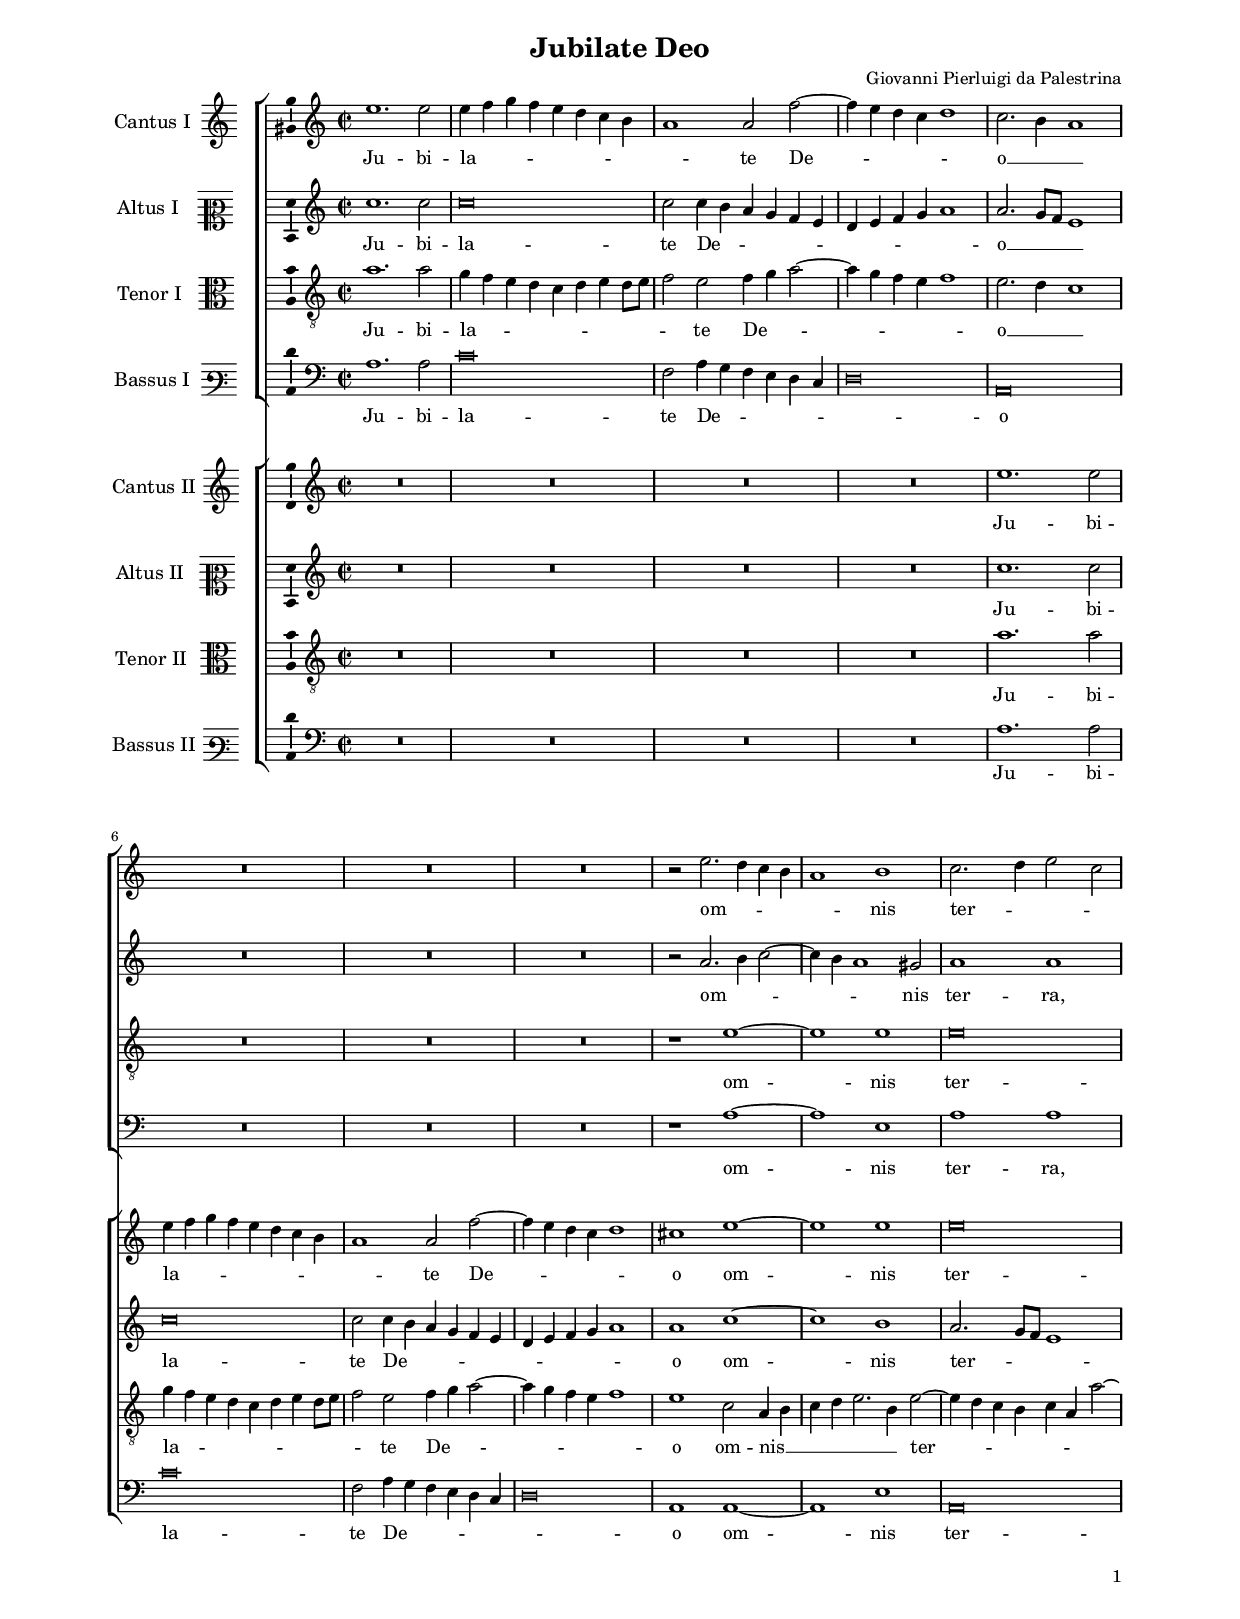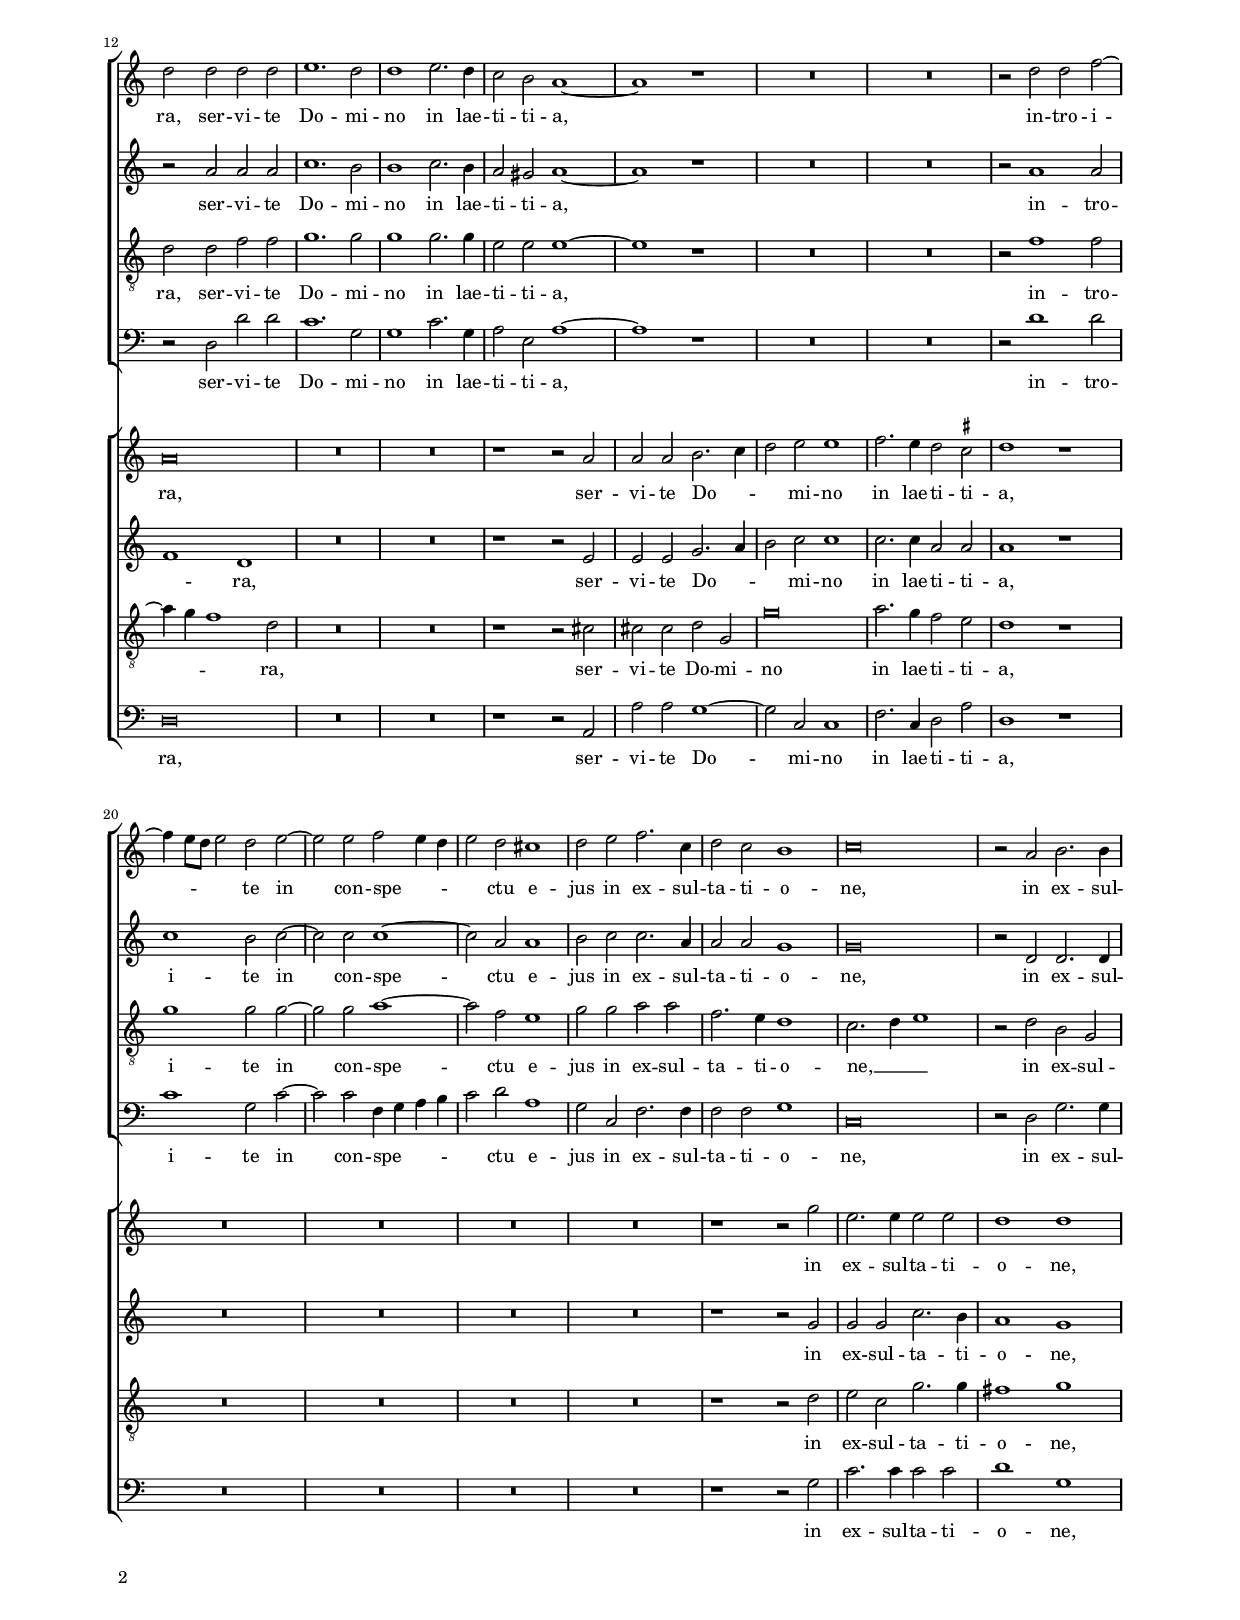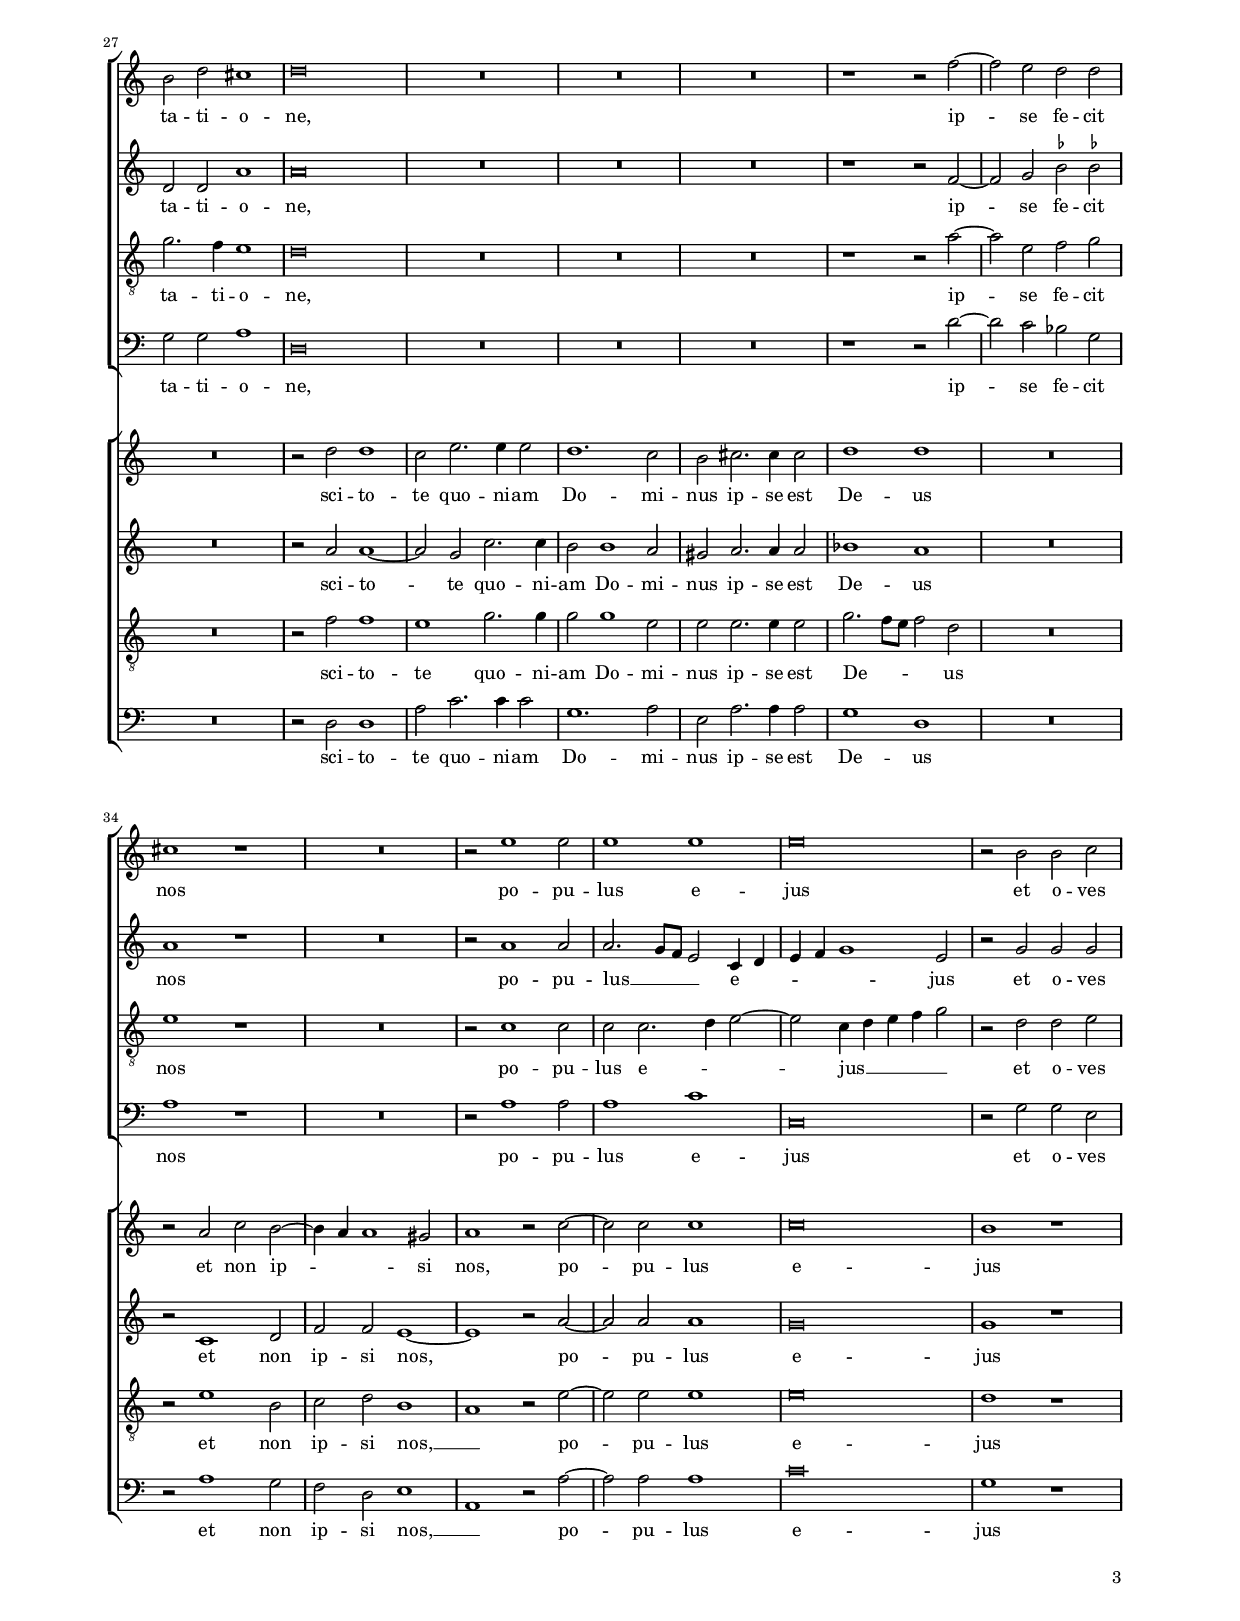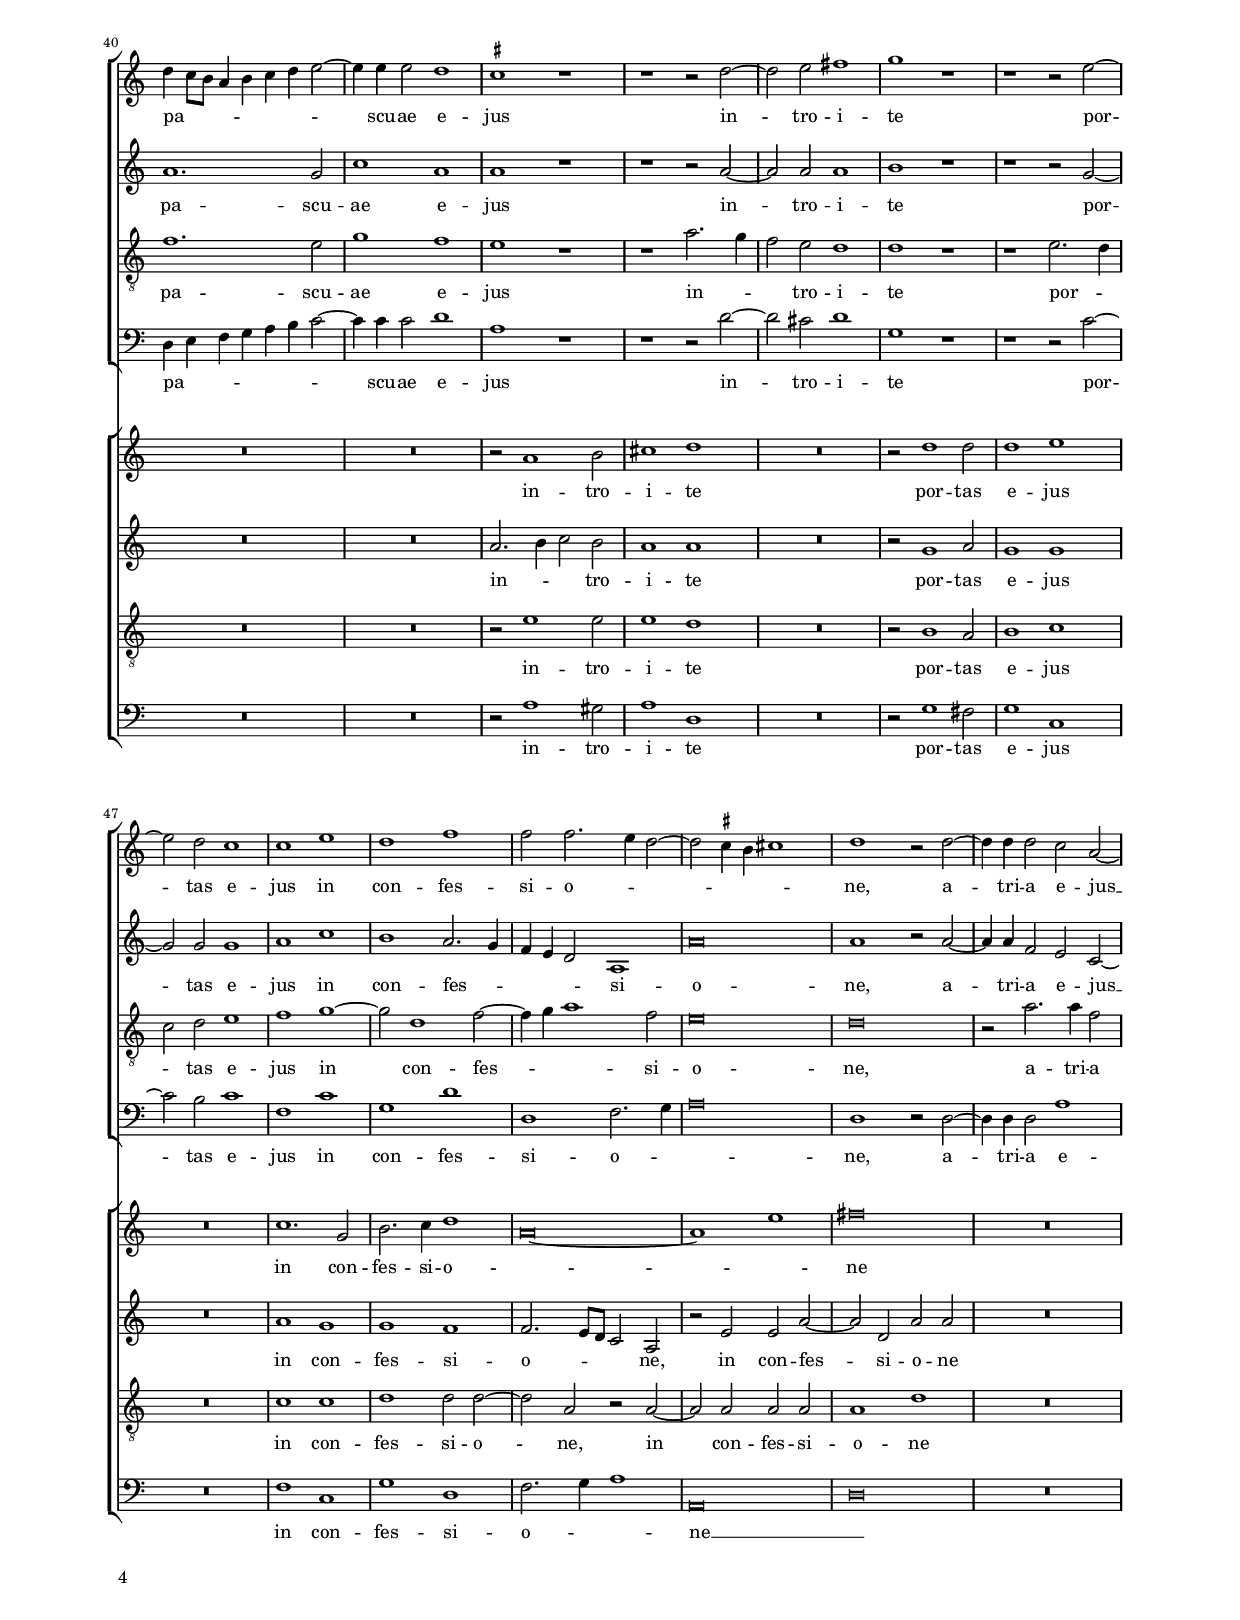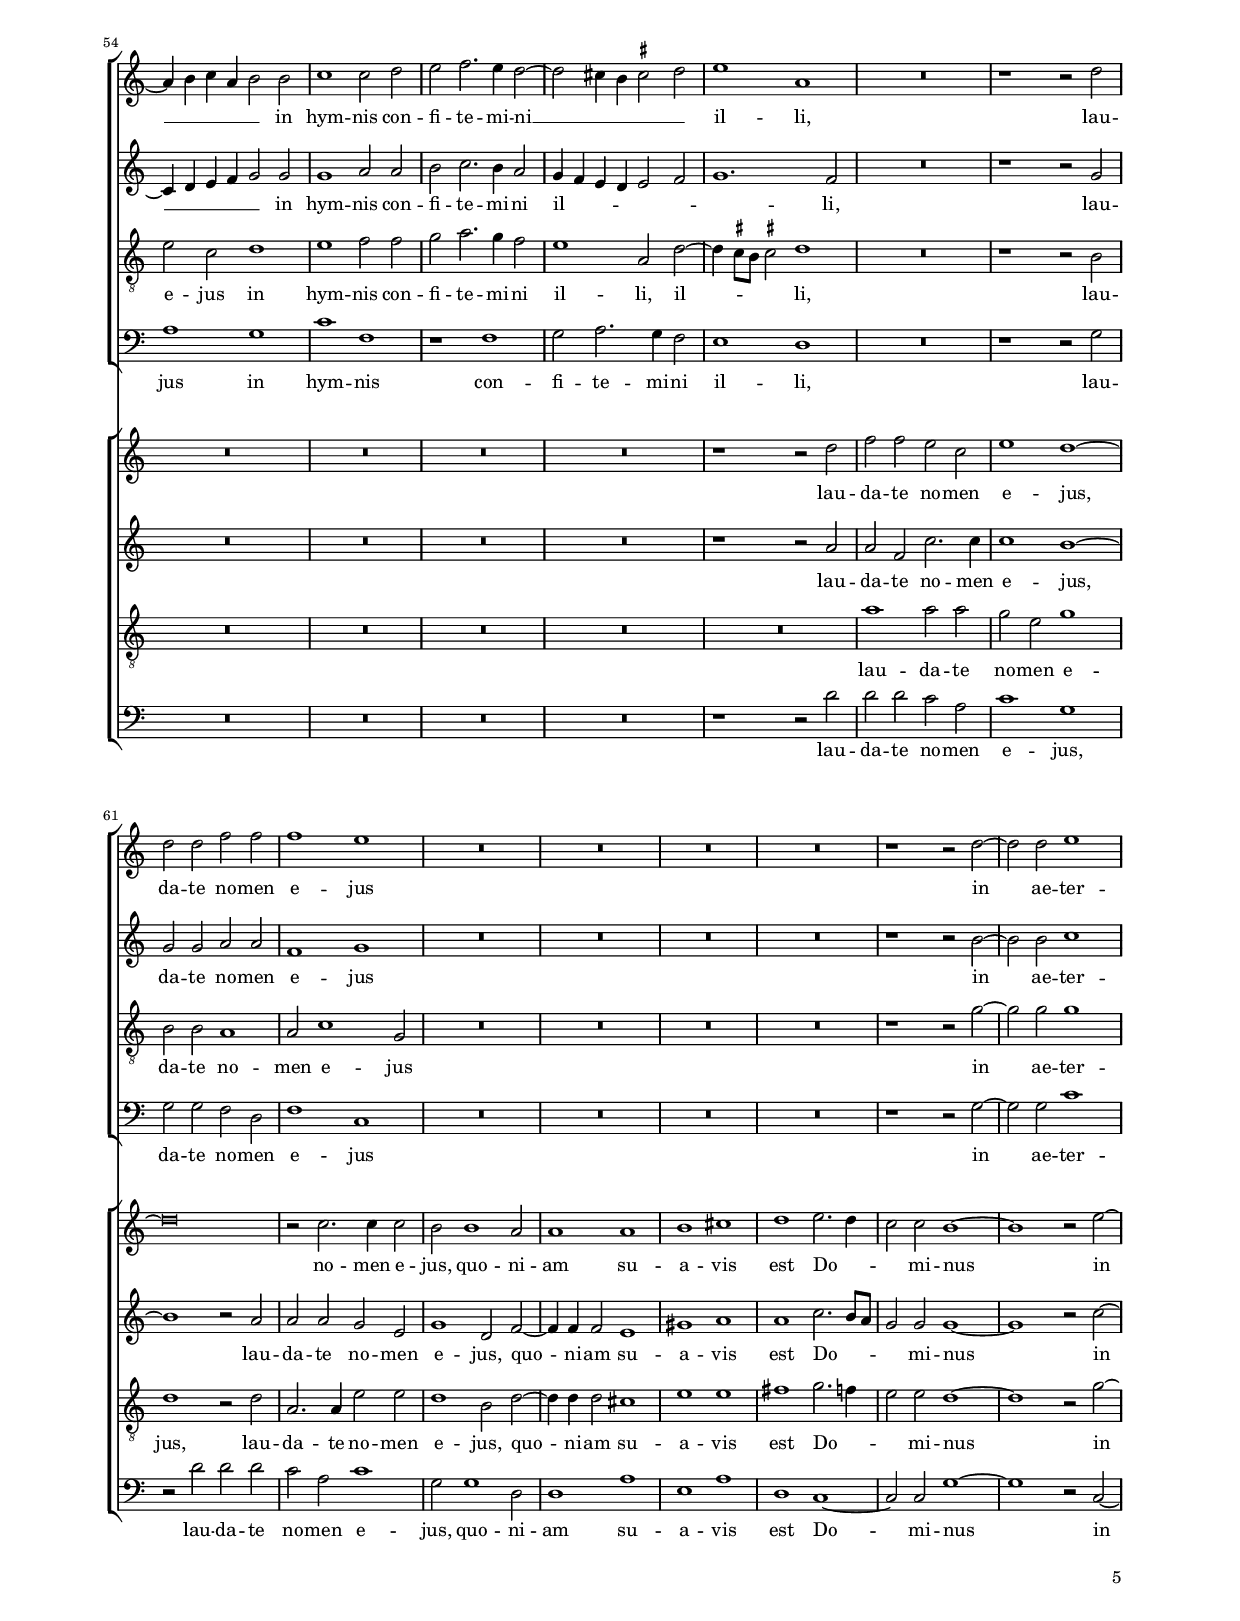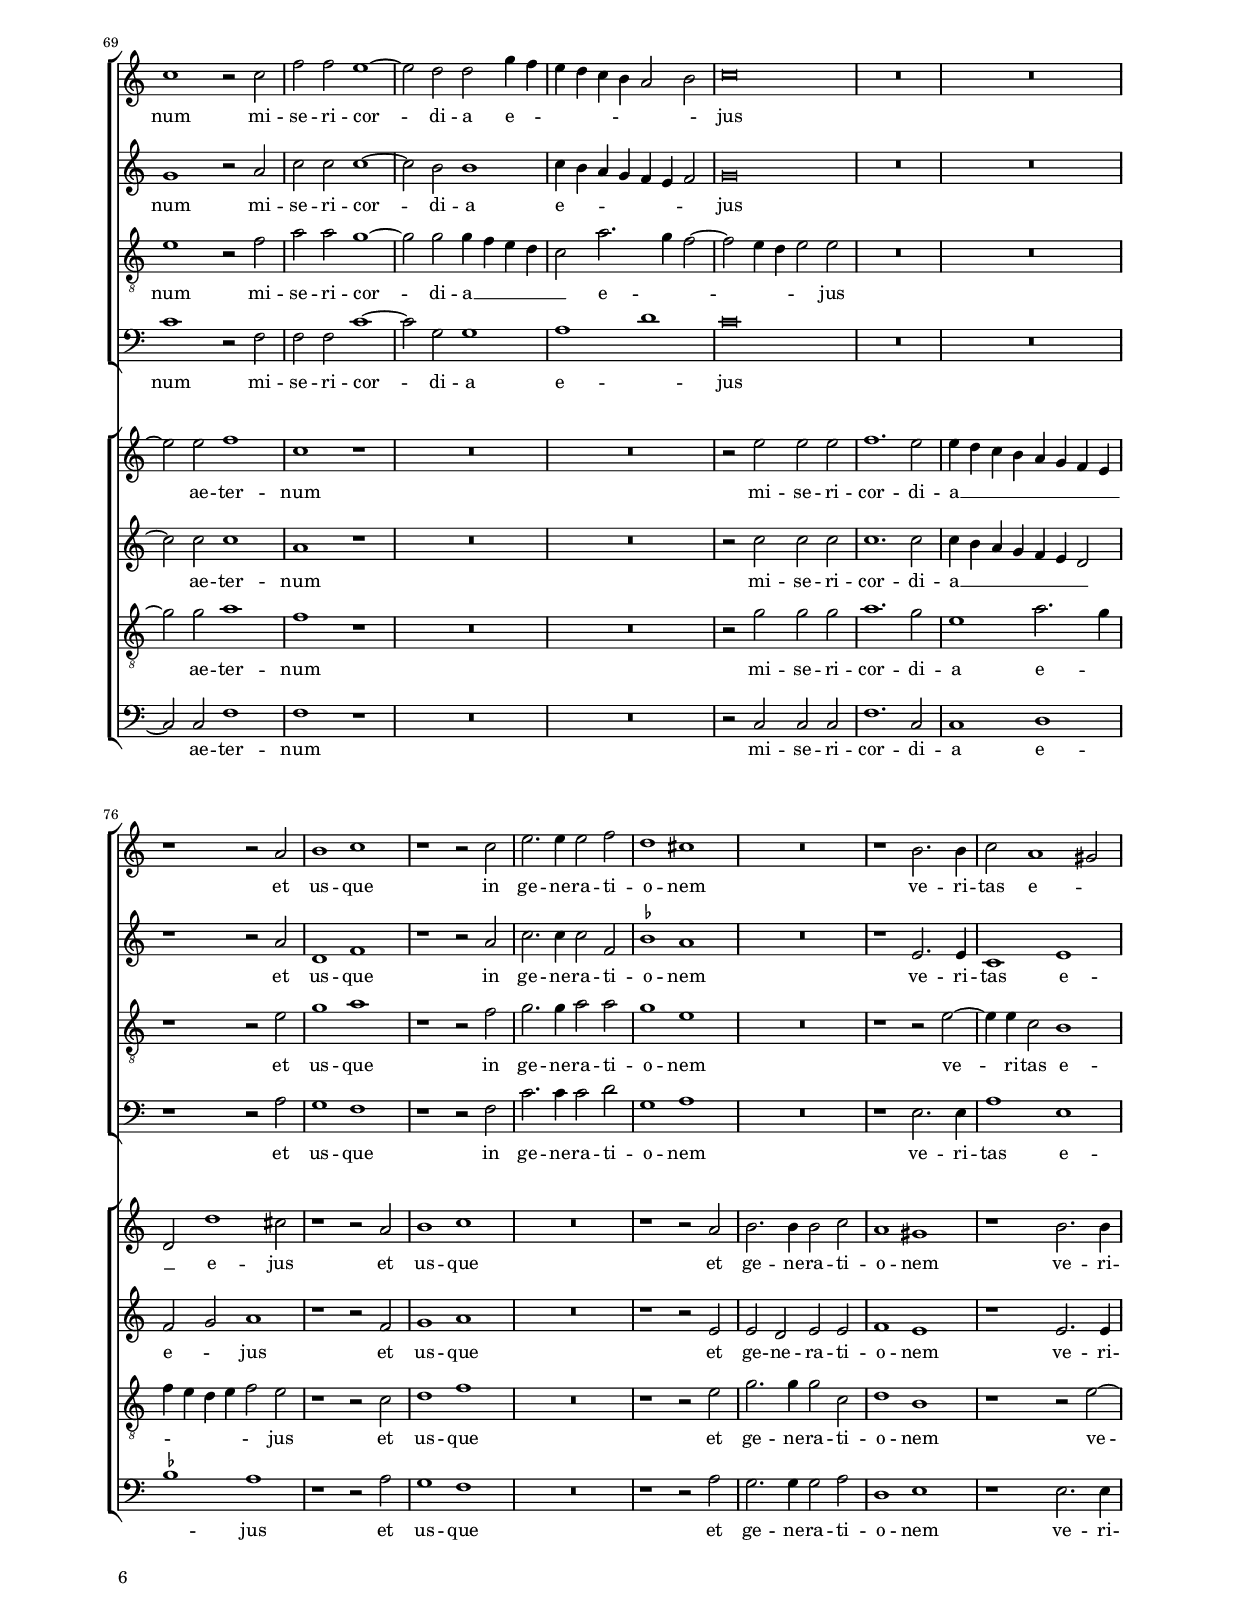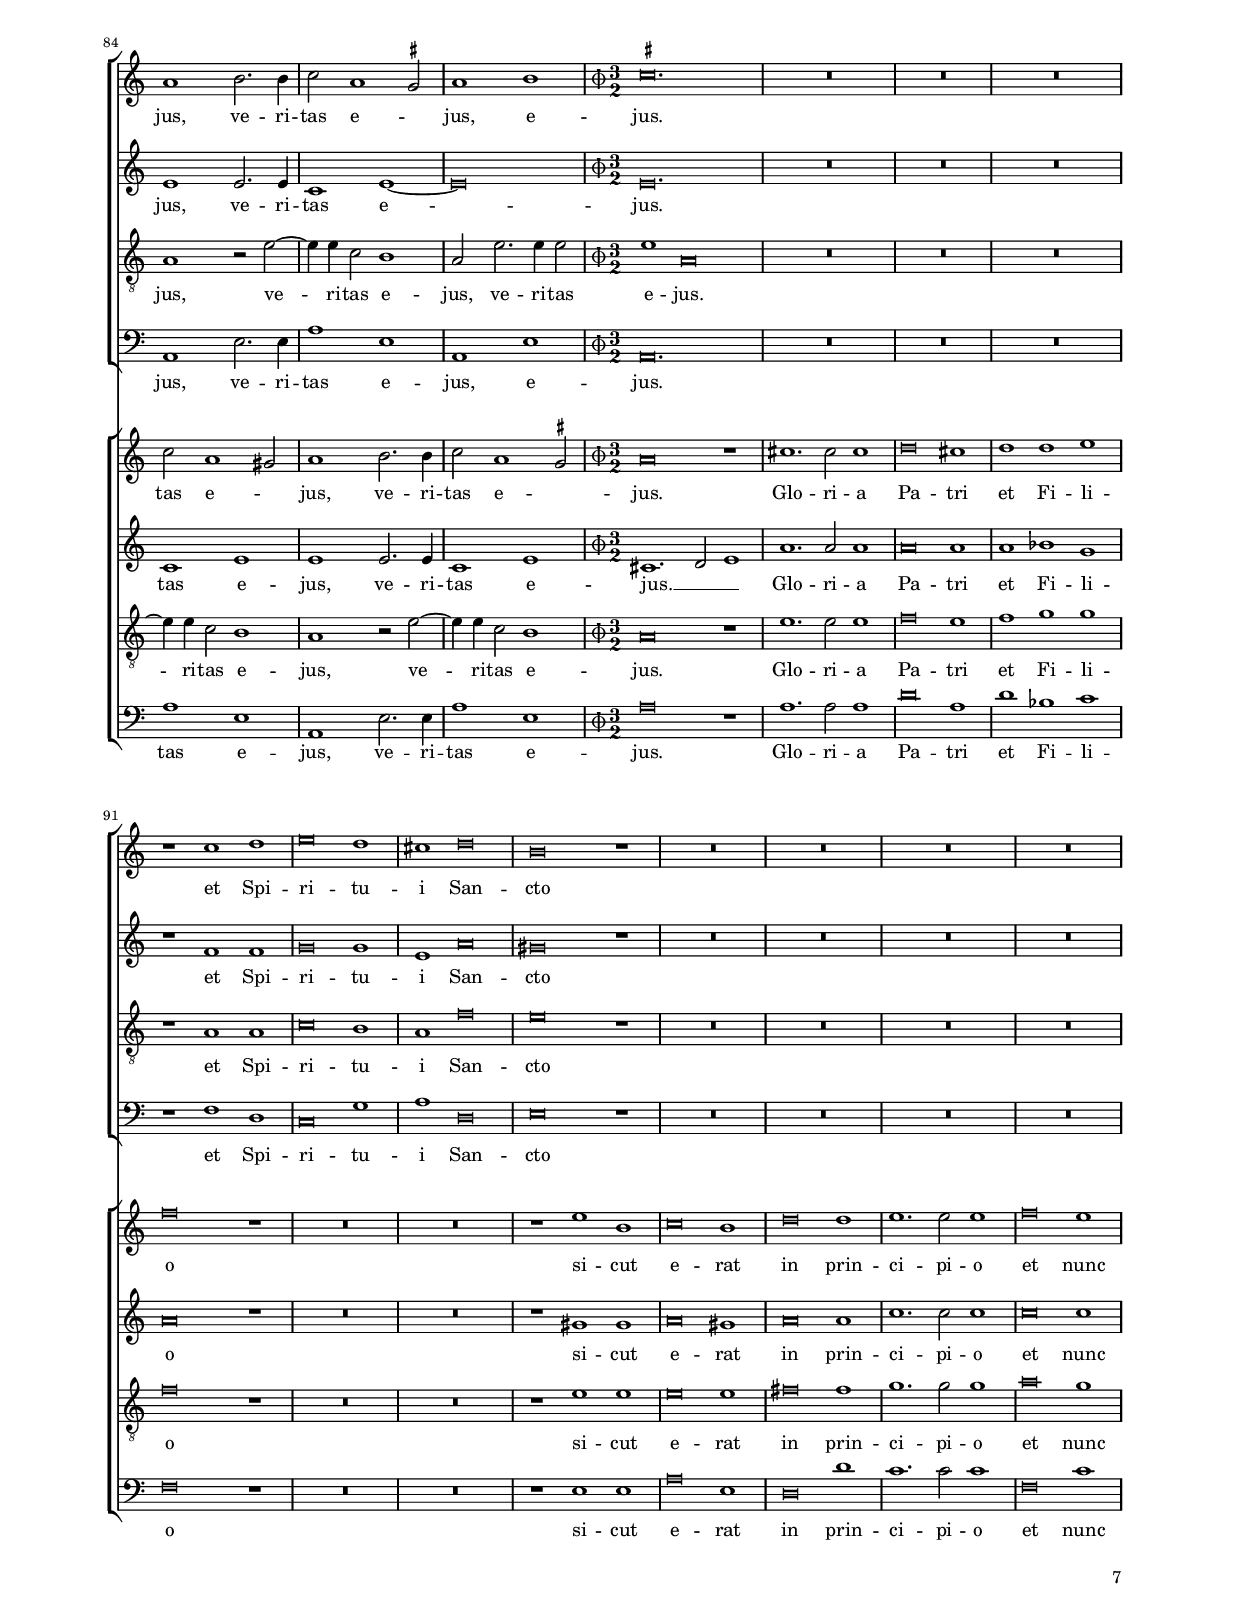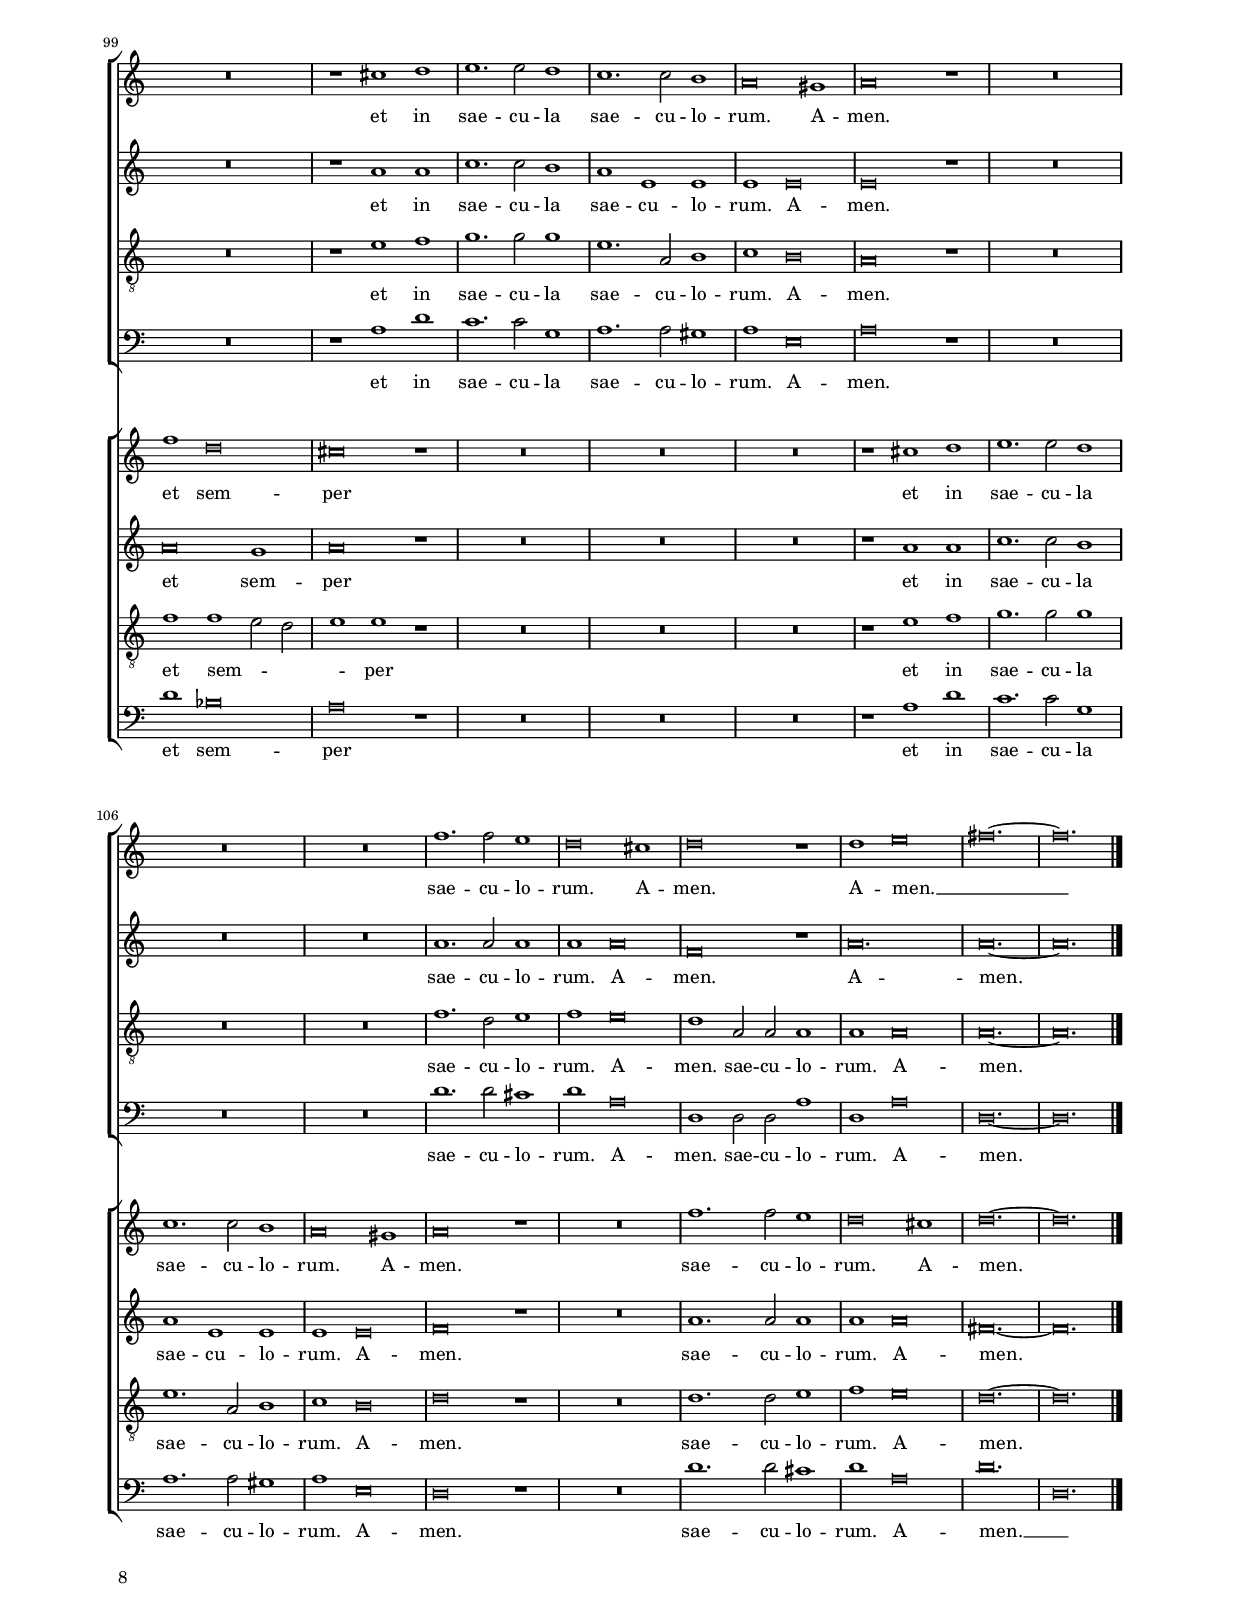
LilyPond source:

\header 
{
	title="Jubilate Deo"
	composer="Giovanni Pierluigi da Palestrina"
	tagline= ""
}

\version "2.22.0"
\include "deutsch.ly"
#(set-global-staff-size 15)
% #(set-default-paper-size "letter")
#(ly:set-option 'point-and-click #f)


    #(define ((double-time-signature glyph a b) grob)
   (grob-interpret-markup grob
          (markup #:override '(baseline-skip . 2.5) #:number
                  (#:line ((markup (#:musicglyph glyph))
                           (#:fontsize -1 #:column (a b)))))))


\paper
	{
	top-margin = 2 \cm
	bottom-margin = 1.4 \cm
	left-margin = 2 \cm
	right-margin = 2 \cm
	print-page-number = ##f
	ragged-bottom = ##f
	ragged-last-bottom = ##t
%       systems-per-page = 2
%       page-count = 6
	system-system-spacing = #'((basic-distance . 17) (minimum-distance . 14) (padding . 7) (strechability . 250))
    oddFooterMarkup=\markup   \fill-line { "" \fromproperty #'page:page-number-string }
    evenFooterMarkup=\markup  \fill-line { \fromproperty #'page:page-number-string "" }
    last-bottom-spacing = #'((basic-distance . 12) (minimum-distance . 7) (padding . 4))
	}


global =  
	{
	\key c \major
    \time 2/2 \set Score.measureLength = #(ly:make-moment 2/1)
	\set Score.tempoHideNote = ##t
    \tempo 2 = 90
    \skip 1*2*86
    \once \override Score.TimeSignature.stencil = #(double-time-signature "timesig.mensural34" "3" "2") \time 3/1
    \tempo 1 = 135
    \skip 1*3*27 \bar "|."
	}

	ficta = { \once \set suggestAccidentals = ##t }
	
	forget = #(define-music-function (music) (ly:music?) #{
	\accidentalStyle forget
	$music
	\accidentalStyle default
	#})

	
incipitcantusprimus = \markup { \score {
	{
	\set Staff.instrumentName = \markup { \fontsize #1 "Cantus I" }
	\key c \major
	\clef violin
	s4 \bar ""
	}
	\layout  {
	raggedright = ##t
	indent = 1.6 \cm
	line-width = 2.2\cm
	\context { \Staff \remove Time_signature_engraver }
	\override Staff.Clef.Y-extent = #'(0 . 0)
	}} \hspace #1 }
      
incipitaltusprimus = \markup { \score {
	{
	\set Staff.instrumentName = \markup { \fontsize #1 "Altus I" }
	\key c \major
	\clef mezzosoprano
	s4 \bar ""
	}
	\layout  {
	raggedright = ##t
	indent = 1.6 \cm
	line-width = 2.2\cm
	\context { \Staff \remove Time_signature_engraver }
	\override Staff.Clef.Y-extent = #'(0 . 0)
	}} \hspace #1 }
      
incipittenorprimus = \markup { \score {
	{
	\set Staff.instrumentName = \markup { \fontsize #1 "Tenor I" }
	\key c \major
	\clef alto
	s4 \bar ""
	}
	\layout  {
	raggedright = ##t
	indent = 1.6 \cm
	line-width = 2.2\cm
	\context { \Staff \remove Time_signature_engraver }
	\override Staff.Clef.Y-extent = #'(0 . 0)
	}} \hspace #1 }


incipitbassusprimus = \markup { \score {
	{
	\set Staff.instrumentName = \markup { \fontsize #1 "Bassus I" }
	\key c \major
	\clef varbaritone
	s4 \bar ""
	}
	\layout  {
	raggedright = ##t
	indent = 1.6 \cm
	line-width = 2.2\cm
	\context { \Staff \remove Time_signature_engraver }
	\override Staff.Clef.Y-extent = #'(0 . 0)
	}} \hspace #1 }

incipitcantussecundus = \markup { \score {
	{
	\set Staff.instrumentName = \markup { \fontsize #1 "Cantus II" }
	\key c \major
	\clef violin
	s4 \bar ""
	}
	\layout  {
	raggedright = ##t
	indent = 1.6 \cm
	line-width = 2.2\cm
	\context { \Staff \remove Time_signature_engraver }
	\override Staff.Clef.Y-extent = #'(0 . 0)
	}} \hspace #1 }


incipitaltussecundus = \markup { \score {
	{
	\set Staff.instrumentName = \markup { \fontsize #1 "Altus II" }
	\key c \major
	\clef mezzosoprano
	s4 \bar ""
	}
	\layout  {
	raggedright = ##t
	indent = 1.6 \cm
	line-width = 2.2\cm
	\context { \Staff \remove Time_signature_engraver }
	\override Staff.Clef.Y-extent = #'(0 . 0)
	}} \hspace #1 }


incipittenorsecundus = \markup { \score {
	{
	\set Staff.instrumentName = \markup { \fontsize #1 "Tenor II" }
	\key c \major
	\clef alto
	s4 \bar ""
	}
	\layout  {
	raggedright = ##t
	indent = 1.6 \cm
	line-width = 2.2\cm
	\context { \Staff \remove Time_signature_engraver }
	\override Staff.Clef.Y-extent = #'(0 . 0)
	}} \hspace #1 }	


incipitbassussecundus = \markup { \score {
	{
	\set Staff.instrumentName = \markup { \fontsize #1 "Bassus II" }
	\key c \major
	\clef varbaritone
	s4 \bar ""
	}
	\layout  {
	raggedright = ##t
	indent = 1.6 \cm
	line-width = 2.2\cm
	\context { \Staff \remove Time_signature_engraver }
	\override Staff.Clef.Y-extent = #'(0 . 0)
	}} \hspace #1 }

cantusprimus =  \relative c''
	{
	e1. e2
	e4 f g f e d c h
	a1 a2 f'~
	f4 e d c d1
%5
	c2. h4 a1 |
	R\breve
	R\breve
	R\breve
	r2 e'2. d4 c h
%10
	a1 h |
	c2. d4 e2 c
	d2 d d d
	e1. d2
	d1 e2. d4
%15
	c2 h a1~ |
	a1 r
	R\breve
	R\breve
	r2 d d f~
%20
	f4 e8 d e2 d e~ |
	e2 e f e4 d
	e2 d cis1
	d2 e f2. c4
	d2 c h1
%25
	c\breve |
	r2 a h2. h4
	h2 d cis1
	d\breve
	R\breve
%30
	R\breve |
	R\breve
	r1 r2 f~
	f2 e d d
	cis1 r
%35
	R\breve |
	r2 e1 e2
	e1 e
	e\breve
	r2 h h c
%40
	d4 c8 h a4 h c d e2~ |
	e4 e e2 d1
	\ficta cis1 r
	r1 r2 d~
	d2 e fis1
%45
	g1 r |
	r1 r2 e~
	e2 d c1
	c1 e
	d1 f
%50
	f2 f2. e4 d2~ |
	d2 \ficta cis4 h cis!1
	d1 r2 d~
	d4 d d2 c a~
	a4 h c a h2 h
%55
	c1 c2 d |
	e2 f2. e4 d2~
	d2 cis4 h \ficta cis!2 d
	e1 a,
	R\breve
%60
	r1 r2 d |
	d2 d f f
	f1 e
	R\breve
	R\breve
%65
	R\breve |
	R\breve
	r1 r2 d~
	d2 d e1
	c1 r2 c
%70
	f2 f e1~ |
	e2 d d g4 f
	e4 d c h a2 h
	c\breve
	R\breve
%75
	R\breve |
	r1 r2 a
	h1 c
	r1 r2 c
	e2. e4 e2 f
%80
	d1 cis |
	R\breve
	r1 h2. h4
	c2 a1 gis2
	a1 h2. h4
%85
	c2 a1 \ficta gis2
	a1 h
% Triple time
	\ficta cis\breve.
	R\breve.
	R\breve.
%90
	R\breve. |
	r1 c d
	e\breve d1
	cis1 d\breve
	h\breve r1
%95
	R\breve. |
	R\breve.
	R\breve.
	R\breve.
	R\breve.
%100
	r1 cis d |
	e1. e2 d1
	c1. c2 h1
	a\breve gis1
	a\breve r1
%105
	R\breve. |
	R\breve.
	R\breve.
	f'1. f2 e1
	d\breve cis1
%110
	d\breve r1 |
	d1 e\breve
	fis\breve.~
        fis\breve. |
	}

altusprimus =  \relative c' 
        {
	c'1. c2
	c\breve
	c2 c4 h a g f e
	d4 e f g a1
%5
	a2. g8 f e1 |
	R\breve
	R\breve
	R\breve
	r2 a2. h4 c2~
%10
        c4 h a1 gis2 |	
	a1 a
	r2 a a a
	c1. h2
	h1 c2. h4
%15
	a2 gis a1~ |
	a1 r
	R\breve
	R\breve
	r2 a1 a2
%20
	c1 h2 c~ |
	c2 c c1~
	c2 a a1
	h2 c c2. a4
	a2 a g1
%25
	g\breve |
	r2 d d2. d4
	d2 d a'1
	a\breve
	R\breve
%30
	R\breve |
	R\breve
	r1 r2 f~
	f2 g \ficta b \ficta b!
	a1 r
%35
	R\breve |
	r2 a1 a2
	a2. g8 f e2 c4 d
	e4 f g1 e2
	r2 g g g
%40
	a1. g2 |
	c1 a
	a1 r
	r1 r2 a~
	a2 a a1
%45
	h1 r |
	r1 r2 g~
	g2 g g1
	a1 c
	h1 a2. g4
%50
	f4 e d2 a1 |
	a'\breve
	a1 r2 a~
	a4 a f2 e c~
	c4 d e f g2 g
%55
	g1 a2 a |
	h2 c2. h4 a2
	g4 f e d e2 f
	g1. f2
	R\breve
%60
	r1 r2 g |
	g2 g a a
	f1 g
	R\breve
	R\breve
%65
	R\breve |
	R\breve
	r1 r2 h~
	h2 h c1
	g1 r2 a
%70
	c2 c c1~ |
	c2 h h1
	c4 h a g f e f2
	g\breve
	R\breve
%75
	R\breve |
	r1 r2 a
	d,1 f
	r1 r2 a
	c2. c4 c2 f,
%80
	\ficta b1 a |
	R\breve
	r1 e2. e4
	c1 e
	e1 e2. e4
%85
	c1 e~ |
	e\breve
% Triple time
	e\breve.
	R\breve.
	R\breve.
%90
	R\breve. |
	r1 f f
	g\breve g1
	e1 a\breve
	gis\breve r1
%95
	R\breve. |
	R\breve.
	R\breve.
	R\breve.
	R\breve.
%100
	r1 a a |
	c1. c2 h1
	a1 e e
	e1 e\breve
	e\breve r1
%105
	R\breve. |
	R\breve.
	R\breve.
	a1. a2 a1
	a1 a\breve
%110
	f\breve r1 |
	a\breve.
	a\breve.~
        a\breve. |
	}

tenorprimus =  \relative c' 
	{
	a'1. a2
	g4 f e d c d e d8 e
	f2 e f4 g a2~
	a4 g f e f1
%5
	e2. d4 c1 |
	R\breve
	R\breve
	R\breve
	r1 e~
%10
	e1 e |
	e\breve
	d2 d f f
	g1. g2
	g1 g2. g4
%15
	e2 e e1~ |
	e1 r
	R\breve
	R\breve
	r2 f1 f2
%20
	g1 g2 g~ |
	g2 g a1~
	a2 f e1
	g2 g a a
	f2. e4 d1
%25
	c2. d4 e1 |
	r2 d h g
	g'2. f4 e1
	d\breve
	R\breve
%30
	R\breve |
	R\breve
	r1 r2 a'~
	a2 e f g
	e1 r
%35
	R\breve |
	r2 c1 c2
        c2 c2. d4 e2~	
	e2 c4 d e f g2
	r2 d d e
%40
	f1. e2 |
	g1 f
	e1 r
	r1 a2. g4
	f2 e d1
%45
	d1 r |
	r1 e2. d4
	c2 d e1
	f1 g~
	g2 d1 f2~
%50
	f4 g a1 f2 |
	e\breve
	d\breve
	r2 a'2. a4 f2
	e2 c d1
%55
	e1 f2 f |
	g2 a2. g4 f2
	e1 a,2 d~
	d4 \ficta cis8 h \ficta cis!2 d1
	R\breve
%60
	r1 r2 h |
	h2 h a1
	a2 c1 g2
	R\breve
	R\breve
%65
	R\breve |
	R\breve
	r1 r2 g'~
	g2 g g1
	e1 r2 f
%70
	a2 a g1~ |
	g2 g g4 f e d
	c2 a'2. g4 f2~
	f2 e4 d e2 e
	R\breve
%75
	R\breve |
	r1 r2 e
	g1 a
	r1 r2 f
	g2. g4 a2 a
%80
	g1 e |
	R\breve
	r1 r2 e~
	e4 e c2 h1
	a1 r2 e'~
%85
	e4 e c2 h1 |
	a2 e'2. e4 e2
% Triple time
	e1 a,\breve
	R\breve.
	R\breve.
%90
	R\breve. |
	r1 a a
	c\breve h1
	a1 f'\breve
	e\breve r1
%95
	R\breve. |
	R\breve.
	R\breve.
	R\breve.
	R\breve.
%100
	r1 e f |
	g1. g2 g1
	e1. a,2 h1
	c1 h\breve
	a\breve r1
%105
	R\breve. |
	R\breve.
	R\breve.
	f'1. d2 e1
	f1 e\breve
%110
        d1 a2 a a1 |
	a1 a\breve
	a\breve.~
        a\breve. |
	}

bassusprimus  =  \relative c 
	{
	a'1. a2
	c\breve
	f,2 a4 g f e d c
	d\breve
%5
	a\breve |
	R\breve
	R\breve
	R\breve
	r1 a'~
%10
	a1 e |
	a1 a
	r2 d, d' d
	c1. g2
	g1 c2. g4
%15
	a2 e a1~ |
	a1 r
	R\breve
	R\breve
	r2 d1 d2
%20
	c1 g2 c~ |
	c2 c f,4 g a h
	c2 d a1
	g2 c, f2. f4
	f2 f g1
%25
	c,\breve |
	r2 d g2. g4
	g2 g a1
	d,\breve
	R\breve
%30
	R\breve |
	R\breve
	r1 r2 d'~
	d2 c b g
	a1 r
%35
	R\breve |
	r2 a1 a2
	a1 c
	c,\breve
	r2 g' g e
%40
	d4 e f g a h c2~ |
	c4 c c2 d1
	a1 r
	r1 r2 d~
	d2 cis d1
%45
	g,1 r |
	r1 r2 c~
	c2 h c1
	f,1 c'
	g1 d'
%50
	d,1 f2. g4 |
	a\breve
	d,1 r2 d~
	d4 d d2 a'1
	a1 g
%55
        c1 f, |	
	r1 f
	g2 a2. g4 f2
	e1 d
	R\breve
%60
	r1 r2 g |
	g2 g f d
	f1 c
	R\breve
	R\breve
%65
	R\breve |
	R\breve
	r1 r2 g'~
	g2 g c1
	c1 r2 f,
%70
	f2 f c'1~
	c2 g g1
	a1 d
	c\breve
	R\breve
%75
	R\breve |
	r1 r2 a
	g1 f
	r1 r2 f
	c'2. c4 c2 d
%80
	g,1 a |
	R\breve
	r1 e2. e4
	a1 e
	a,1 e'2. e4
%85
	a1 e |
	a,1 e'
% Triple time
	a,\breve.
	R\breve.
	R\breve.
%90
	R\breve. |
	r1 f' d
	c\breve g'1
	a1 d,\breve
	e\breve r1
%95
	R\breve. |
	R\breve.
	R\breve.
	R\breve.
	R\breve.
%100
	r1 a d |
	c1. c2 g1
	a1. a2 gis1
	a1 e\breve
	a\breve r1
%105
	R\breve. |
	R\breve.
	R\breve.
	d1. d2 cis1
	d1 a\breve
%110
	d,1 d2 d a'1 |
	d,1 a'\breve
	d,\breve.~
        d\breve. |
	}

cantussecundus =  \relative c''
	{
	R\breve
	R\breve
	R\breve
	R\breve
%5
	e1. e2 |
	e4 f g f e d c h
	a1 a2 f'~
	f4 e d c d1
	cis1 e~
%10
	e1 e |
	e\breve
	a,\breve
	R\breve
	R\breve
%15
	r1 r2 a |
	a2 a h2. c4
	d2 e e1
	f2. e4 d2 \ficta cis
	d1 r
%20
	R\breve |
	R\breve
	R\breve
	R\breve
	r1 r2 g
%25
	e2. e4 e2 e |
	d1 d
	R\breve
	r2 d d1
	c2 e2. e4 e2
%30
	d1. c2 |
	h2 cis2. cis4 cis2
	d1 d
	R\breve
	r2 a c h~
%35
	h4 a a1 gis2 |
	a1 r2 c~
	c2 c c1
	c\breve
	h1 r
%40
	R\breve |
	R\breve
	r2 a1 h2
	cis1 d
	R\breve
%45
	r2 d1 d2 |
	d1 e
	R\breve
	c1. g2
	h2. c4 d1
%50
	a\breve~ |
	a1 e'
	fis\breve
	R\breve
	R\breve
%55
	R\breve |
	R\breve
	R\breve
	r1 r2 d
	f2 f e c
%60
	e1 d~ |
	d\breve
	r2 c2. c4 c2
	h2 h1 a2
	a1 a
%65
	h1 cis |
	d1 e2. d4
	c2 c h1~
	h1 r2 e~
	e2 e f1
%70
	c1 r |
	R\breve
	R\breve
	r2 e e e
	f1. e2
%75
	e4 d c h a g f e |
	d2 d'1 cis2
	r1 r2 a
	h1 c
	R\breve
%80
	r1 r2 a |
	h2. h4 h2 c
	a1 gis
	r1 h2. h4
	c2 a1 gis2
%85
	a1 h2. h4 |
	c2 a1 \ficta gis2
% Triple time
	a\breve r1
	cis1. cis2 cis1
	d\breve cis1
%90
	d1 d e |
	f\breve r1
	R\breve.
	R\breve.
	r1 e h
%95
	c\breve h1 |
	d\breve d1
	e1. e2 e1
	f\breve e1
	f1 d\breve
%100
	cis\breve r1 |
	R\breve.
	R\breve.
	R\breve.
	r1 cis d
%105
	e1. e2 d1 |
	c1. c2 h1
	a\breve gis1
	a\breve r1
	R\breve.
%110
	f'1. f2 e1 |
	d\breve cis1
	d\breve.~
	d\breve. |
	}

altussecundus =  \relative c'
	{
	R\breve
	R\breve
	R\breve
	R\breve
%5
	c'1. c2 |
	c\breve
	c2 c4 h a g f e
	d4 e f g a1
	a1 c~
%10
	c1 h |
	a2. g8 f e1
	f1 d
	R\breve
	R\breve
%15
	r1 r2 e |
	e2 e g2. a4
	h2 c c1
	c2. c4 a2 a
	a1 r
%20
	R\breve |
	R\breve
	R\breve
	R\breve
	r1 r2 g
%25
	g2 g c2. h4 |
	a1 g
	R\breve
	r2 a a1~
	a2 g c2. c4
%30
	h2 h1 a2 |
	gis2 a2. a4 a2
	b1 a
	R\breve
	r2 c,1 d2
%35
	f2 f e1~ |
	e1 r2 a~
	a2 a a1
	g\breve
	g1 r
%40
	R\breve |
	R\breve
	a2. h4 c2 h
	a1 a
	R\breve
%45
	r2 g1 a2 |
	g1 g
	R\breve
	a1 g
	g1 f
%50
	f2. e8 d c2 a |
	r2 e' e a~
	a2 d, a' a
	R\breve
	R\breve
%55
	R\breve |
	R\breve
	R\breve
	r1 r2 a
	a2 f c'2. c4
%60
	c1 h~ |
	h1 r2 a
	a2 a g e
	g1 d2 f~
	f4 f f2 e1
%65
	gis1 a |
	a1 c2. h8 a
	g2 g g1~
	g1 r2 c~
	c2 c c1
%70
	a1 r |
	R\breve
	R\breve
	r2 c c c
	c1. c2
%75
	c4 h a g f e d2 |
	f2 g a1
	r1 r2 f
	g1 a
	R\breve
%80
	r1 r2 e |
	e2 d e e
	f1 e
	r1 e2. e4
	c1 e
%85
	e1 e2. e4 |
	c1 e
% Triple time
	cis1. d2 e1
	a1. a2 a1
	a\breve a1
%90
	a1 b g |
	a\breve r1
	R\breve.
	R\breve.
	r1 gis gis
%95
	a\breve gis1 |
	a\breve a1
	c1. c2 c1
	c\breve c1
	a\breve g1
%100
	a\breve r1 |
	R\breve.
	R\breve.
	R\breve.
	r1 a a
%105
	c1. c2 h1 |
	a1 e e
	e1 e\breve
	f\breve r1
	R\breve.
%110
	a1. a2 a1 |
	a1 a\breve
	fis\breve.~
        fis\breve. |
      }

tenorsecundus =  \relative c'
	{
	R\breve
	R\breve
	R\breve
	R\breve
%5
	a'1. a2 |
	g4 f e d c d e d8 e
	f2 e f4 g a2~
	a4 g f e f1
	e1 c2 a4 h
%10
	c4 d e2. h4 e2~ |
	e4 d c h c a a'2~
	a4 g f1 d2
	R\breve
	R\breve
%15
	r1 r2 cis |
	cis2 cis d g,
	g'\breve
	a2. g4 f2 e
	d1 r
%20
	R\breve |
	R\breve
	R\breve
	R\breve
	r1 r2 d
%25
	e2 c g'2. g4 |
	fis1 g
	R\breve
	r2 f f1
	e1 g2. g4
%30
	g2 g1 e2 |
	e2 e2. e4 e2
	g2. f8 e f2 d
	R\breve
	r2 e1 h2
%35
	c2 d h1 |
	a1 r2 e'~
	e2 e e1
	e\breve
	d1 r
%40
	R\breve |
	R\breve
	r2 e1 e2
	e1 d
	R\breve
%45
	r2 h1 a2 |
	h1 c
	R\breve
	c1 c
	d1 d2 d~
%50
	d2 a r a~ |
	a2 a a a
	a1 d
	R\breve
	R\breve
%55
	R\breve |
	R\breve
	R\breve
	R\breve
	a'1 a2 a
%60
	g2 e g1 |
	d1 r2 d
	a2. a4 e'2 e
	d1 h2 d~
	d4 d d2 cis1
%65
	e1 e |
	fis1 g2. f4
	e2 e d1~
	d1 r2 g~
	g2 g a1
%70
	f1 r |
	R\breve
	R\breve
	r2 g g g
	a1. g2
%75
	e1 a2. g4 |
	f4 e d e f2 e
	r1 r2 c
	d1 f
	R\breve
%80
	r1 r2 e |
	g2. g4 g2 c,
	d1 h
	r1 r2 e~
	e4 e c2 h1
%85
	a1 r2 e'~ |
	e4 e c2 h1
% Triple time
	a\breve r1
	e'1. e2 e1
	f\breve e1
%90
	f1 g g |
	f\breve r1
	R\breve.
	R\breve.
	r1 e e
%95
	e\breve e1 |
	fis\breve fis1
	g1. g2 g1
	a\breve g1
	f1 f e2 d
%100
	e1 e r |
	R\breve.
	R\breve.
	R\breve.
	r1 e f
%105
	g1. g2 g1 |
	e1. a,2 h1
	c1 h\breve
	d\breve r1
	R\breve.
%110
	d1. d2 e1 |
	f1 e\breve
	d\breve.~
	d\breve. |
	}

bassussecundus =  \relative c
	{
	R\breve
	R\breve
	R\breve
	R\breve
%5
	a'1. a2 |
	c\breve
	f,2 a4 g f e d c
	d\breve
	a1 a~
%10
	a1 e' |
	a,\breve
	d\breve
	R\breve
	R\breve
%15
	r1 r2 a |
	a'2 a g1~
	g2 c, c1
	f2. c4 d2 a'
	d,1 r
%20
	R\breve |
	R\breve
	R\breve
	R\breve
	r1 r2 g
%25
	c2. c4 c2 c |
	d1 g,
	R\breve
	r2 d d1
	a'2 c2. c4 c2
%30
	g1. a2 |
	e2 a2. a4 a2
	g1 d
	R\breve
	r2 a'1 g2
%35
	f2 d e1 |
	a,1 r2 a'~
	a2 a a1
	c\breve
	g1 r
%40
	R\breve |
	R\breve
	r2 a1 gis2
	a1 d,
	R\breve
%45
	r2 g1 fis2 |
	g1 c,
	R\breve
	f1 c
	g'1 d
%50
	f2. g4 a1 |
	a,\breve
	d\breve
	R\breve
	R\breve
%55
	R\breve |
	R\breve
	R\breve
	r1 r2 d'
	d2 d c a
%60
	c1 g |
	r2 d' d d
	c2 a c1
	g2 g1 d2
	d1 a'
%65
	e1 a |
	d,1 c~
	c2 c g'1~
	g1 r2 c,~
	c2 c f1
%70
	f1 r |
	R\breve
	R\breve
	r2 c c c
	f1. c2
%75
	c1 d |
	\ficta b'1 a
	r1 r2 a
	g1 f
	R\breve
%80
	r1 r2 a |
	g2. g4 g2 a
	d,1 e
	r1 e2. e4
	a1 e
%85
	a,1 e'2. e4 |
	a1 e
% Triple time
	a\breve r1
	a1. a2 a1
	d\breve a1
%90
	d1 b c |
	f,\breve r1
	R\breve.
	R\breve.
	r1 e e
%95
	a\breve e1 |
	d\breve d'1
	c1. c2 c1
	f,\breve c'1
	d1 b\breve
%100
	a\breve r1 |
	R\breve.
	R\breve.
	R\breve.
	r1 a d
%105
	c1. c2 g1 |
	a1. a2 gis1
	a1 e\breve
	d\breve r1
	R\breve.
%110
	d'1. d2 cis1 |
	d1 a\breve
	d\breve.
	d,\breve. |
	}


lyricscantusprimus = \lyricmode {
	Ju -- bi -- la -- _ _ _ _ _ _ _ _ te De -- _ _ _ _ o __ _ _ om -- _ _ _ _ nis ter -- _ _ _ ra,
        ser -- vi -- te Do -- mi -- no in lae -- ti -- ti -- a,
        in -- tro -- i -- _ _ _ te in con -- spe -- _ _ _ ctu e -- jus in ex -- sul -- ta -- ti -- o -- ne,
        in ex -- sul -- ta -- ti -- o -- ne,
        ip -- se fe -- cit nos
        po -- pu -- lus e -- jus et o -- ves pa -- _ _ _ _ _ _ _ scu -- ae e -- jus
        in -- tro -- i -- te por -- tas e -- jus in con -- fes -- si -- o -- _ _ _ _ _ ne,
        a -- tri -- a e -- jus __ _ _ _ _ 
        in hym -- nis con -- fi -- te -- mi -- ni __ _ _ _ _ il -- li,
        lau -- da -- te no -- men e -- jus
        in ae -- ter -- num mi -- se -- ri -- cor -- di -- a e -- _ _ _ _ _ _ _ jus
        et us -- que in ge -- ne -- ra -- ti -- o -- nem ve -- ri -- tas e -- _ jus,
        ve -- ri -- tas e -- _ jus,
        e -- jus.
        et Spi -- ri -- tu -- i San -- cto
        et in sae -- cu -- la sae -- cu -- lo -- rum. A -- men.
        sae -- cu -- lo -- rum. A -- men.
        A -- men. __ _
	}


lyricsaltusprimus = \lyricmode {
	Ju -- bi -- la -- te De -- _ _ _ _ _ _ _ _ _ _ o __ _ _ _ om -- _ _ _ _ nis ter -- ra,
        ser -- vi -- te Do -- mi -- no in lae -- ti -- ti -- a,
        in -- tro -- i -- te in con -- spe -- ctu e -- jus in ex -- sul -- ta -- ti -- o -- ne,
        in ex -- sul -- ta -- ti -- o -- ne,
        ip -- se fe -- cit nos
        po -- pu -- lus __ _ _ _ e -- _ _ _ _ jus et o -- ves pa -- scu -- ae e -- jus
        in -- tro -- i -- te por -- tas e -- jus in con -- fes -- _ _ _ _ si -- o -- ne,
        a -- tri -- a e -- jus  __ _ _ _ _
        in hym -- nis con -- fi -- te -- mi -- ni il -- _ _ _ _ _ _ li,
        lau -- da -- te no -- men e -- jus
        in ae -- ter -- num mi -- se -- ri -- cor -- di -- a e -- _ _ _ _ _ _ jus
        et us -- que in ge -- ne -- ra -- ti -- o -- nem ve -- ri -- tas e -- jus,
        ve -- ri -- tas e -- jus.
        et Spi -- ri -- tu -- i San -- cto
        et in sae -- cu -- la sae -- cu -- lo -- rum. A -- men.
        sae -- cu -- lo -- rum. A -- men.
        A -- men.
	}


lyricstenorprimus = \lyricmode {
	Ju -- bi -- la -- _ _ _ _ _ _ _ _ _ te De -- _ _ _ _ _ _ o __ _ _ om -- nis ter -- ra,
        ser -- vi -- te Do -- mi -- no in lae -- ti -- ti -- a,
        in -- tro -- i -- te in con -- spe -- ctu e -- jus in ex -- sul -- ta -- ti -- o -- ne, __ _ _
        in ex -- sul -- ta -- ti -- o -- ne,
        ip -- se fe -- cit nos
        po -- pu -- lus e -- _ _ jus __ _ _ _ _ et o -- ves pa -- scu -- ae e -- jus
        in -- _ _ tro -- i -- te por -- _ _ tas e -- jus in con -- fes -- _ _ si -- o -- ne,
        a -- tri -- a e -- jus 
        in hym -- nis con -- fi -- te -- mi -- ni il -- li,
        il -- _ _ _ li,
        lau -- da -- te no -- men e -- jus
        in ae -- ter -- num mi -- se -- ri -- cor -- di -- a __ _ _ _ _ e -- _ _ _ _ _ jus
        et us -- que in ge -- ne -- ra -- ti -- o -- nem ve -- ri -- tas e -- jus,
        ve -- ri -- tas e -- jus,
        ve -- ri -- tas e -- jus.
        et Spi -- ri -- tu -- i San -- cto
        et in sae -- cu -- la sae -- cu -- lo -- rum. A -- men.
        sae -- cu -- lo -- rum. A -- men.
        sae -- cu -- lo -- rum. A -- men.
	}


lyricsbassusprimus = \lyricmode {
	Ju -- bi -- la -- te De -- _ _ _ _ _ _ o om -- nis ter -- ra,
        ser -- vi -- te Do -- mi -- no in lae -- ti -- ti -- a,
        in -- tro -- i -- te in con -- spe -- _ _ _ _ ctu e -- jus in ex -- sul -- ta -- ti -- o -- ne,
        in ex -- sul -- ta -- ti -- o -- ne,
        ip -- se fe -- cit nos
        po -- pu -- lus e -- jus et o -- ves pa -- _ _ _ _ _ _ scu -- ae e -- jus
        in -- tro -- i -- te por -- tas e -- jus in con -- fes -- si -- o -- _ _ ne,
        a -- tri -- a e -- jus 
        in hym -- nis con -- fi -- te -- mi -- ni il -- li,
        lau -- da -- te no -- men e -- jus
        in ae -- ter -- num mi -- se -- ri -- cor -- di -- a e -- _ jus
        et us -- que in ge -- ne -- ra -- ti -- o -- nem ve -- ri -- tas e -- jus,
        ve -- ri -- tas e -- jus,
        e -- jus.
        et Spi -- ri -- tu -- i San -- cto
        et in sae -- cu -- la sae -- cu -- lo -- rum. A -- men.
        sae -- cu -- lo -- rum. A -- men.
        sae -- cu -- lo -- rum. A -- men.
	}


lyricscantussecundus = \lyricmode {
	Ju -- bi -- la -- _ _ _ _ _ _ _ _ te De -- _ _ _ _ o om -- nis ter -- ra,
        ser -- vi -- te Do -- _ _ mi -- no in lae -- ti -- ti -- a,
        in ex -- sul -- ta -- ti -- o -- ne,
        sci -- to -- te quo -- ni -- am Do -- mi -- nus ip -- se est De -- us
        et non ip -- _ _ si nos,
        po -- pu -- lus e -- jus
        in -- tro -- i -- te por -- tas e -- jus in con -- fes -- si -- o -- _ _ ne
        lau -- da -- te no -- men e -- jus,
        no -- men e -- jus,
        quo -- ni -- am su -- a -- vis est Do -- _ _ mi -- nus
        in ae -- ter -- num mi -- se -- ri -- cor -- di -- a __ _ _ _ _ _ _ _ _ e -- jus
        et us -- que et ge -- ne -- ra -- ti -- o -- nem ve -- ri -- tas e -- _ jus,
        ve -- ri -- tas e -- _ jus.
        Glo -- ri -- a Pa -- tri et Fi -- li -- o
        si -- cut e -- rat in prin -- ci -- pi -- o
        et nunc et sem -- per
        et in sae -- cu -- la sae -- cu -- lo -- rum. A -- men.
        sae -- cu -- lo -- rum. A -- men.
	}


lyricsaltussecundus = \lyricmode {
	Ju -- bi -- la -- te De -- _ _ _ _ _ _ _ _ _ _ o om -- nis ter -- _ _ _ _ ra,
        ser -- vi -- te Do -- _ _ mi -- no in lae -- ti -- ti -- a,
        in ex -- sul -- ta -- ti -- o -- ne,
        sci -- to -- te quo -- ni -- am Do -- mi -- nus ip -- se est De -- us
        et non ip -- si nos,
        po -- pu -- lus e -- jus
        in -- _ _ tro -- i -- te por -- tas e -- jus in con -- fes -- si -- o -- _ _ _ ne,
        in con -- fes -- si -- o -- ne
        lau -- da -- te no -- men e -- jus,
        lau -- da -- te no -- men e -- jus,
        quo -- ni -- am su -- a -- vis est Do -- _ _ _ mi -- nus
        in ae -- ter -- num mi -- se -- ri -- cor -- di -- a __ _ _ _ _ _ _ e -- _ jus
        et us -- que et ge -- ne -- ra -- ti -- o -- nem ve -- ri -- tas e -- jus,
        ve -- ri -- tas e -- jus. __ _ _
        Glo -- ri -- a Pa -- tri et Fi -- li -- o
        si -- cut e -- rat in prin -- ci -- pi -- o
        et nunc et sem -- per
        et in sae -- cu -- la sae -- cu -- lo -- rum. A -- men.
        sae -- cu -- lo -- rum. A -- men.
	}
	

lyricstenorsecundus = \lyricmode {
	Ju -- bi -- la -- _ _ _ _ _ _ _ _ _ te De -- _ _ _ _ _ _ o om -- nis __ _ _ _ _ _ ter -- _ _ _ _ _ _ _ _ ra,
        ser -- vi -- te Do -- mi -- no in lae -- ti -- ti -- a,
        in ex -- sul -- ta -- ti -- o -- ne,
        sci -- to -- te quo -- ni -- am Do -- mi -- nus ip -- se est De -- _ _ _ us
        et non ip -- si nos, __ _
        po -- pu -- lus e -- jus
        in -- tro -- i -- te por -- tas e -- jus in con -- fes -- si -- o -- ne,
        in con -- fes -- si -- o -- ne
        lau -- da -- te no -- men e -- jus,
        lau -- da -- te no -- men e -- jus,
        quo -- ni -- am su -- a -- vis est Do -- _ _ mi -- nus
        in ae -- ter -- num mi -- se -- ri -- cor -- di -- a e -- _ _ _ _ _ _ jus
        et us -- que et ge -- ne -- ra -- ti -- o -- nem ve -- ri -- tas e -- jus,
        ve -- ri -- tas e -- jus.
        Glo -- ri -- a Pa -- tri et Fi -- li -- o
        si -- cut e -- rat in prin -- ci -- pi -- o
        et nunc et sem -- _ _ _ per
        et in sae -- cu -- la sae -- cu -- lo -- rum. A -- men.
        sae -- cu -- lo -- rum. A -- men.
	}


lyricsbassussecundus = \lyricmode {
	Ju -- bi -- la -- te De -- _ _ _ _ _ _ o om -- nis ter -- ra,
        ser -- vi -- te Do -- mi -- no in lae -- ti -- ti -- a,
        in ex -- sul -- ta -- ti -- o -- ne,
        sci -- to -- te quo -- ni -- am Do -- mi -- nus ip -- se est De -- us
        et non ip -- si nos, __ _
        po -- pu -- lus e -- jus
        in -- tro -- i -- te por -- tas e -- jus in con -- fes -- si -- o -- _ _ ne __ _
        lau -- da -- te no -- men e -- jus,
        lau -- da -- te no -- men e -- jus,
        quo -- ni -- am su -- a -- vis est Do -- mi -- nus
        in ae -- ter -- num mi -- se -- ri -- cor -- di -- a e -- _ jus
        et us -- que et ge -- ne -- ra -- ti -- o -- nem ve -- ri -- tas e -- jus,
        ve -- ri -- tas e -- jus.
        Glo -- ri -- a Pa -- tri et Fi -- li -- o
        si -- cut e -- rat in prin -- ci -- pi -- o
        et nunc et sem -- per
        et in sae -- cu -- la sae -- cu -- lo -- rum. A -- men.
        sae -- cu -- lo -- rum. A -- men. __ _
	}


\score
{	% \transpose {
	
<<
	\new ChoirStaff \with { \override StaffGrouper.staffgroup-staff-spacing.basic-distance = #15 
				\override StaffGrouper.staff-staff-spacing.basic-distance = #12 }
	<<
	
	\new Staff << \global
	\new Voice="v1" {
		\set Staff.instrumentName=\incipitcantusprimus
		\set Staff.midiInstrument = "reed organ"
		\clef violin
		\cantusprimus }
	\new Lyrics \lyricsto "v1" {\lyricscantusprimus }
	>>
	
	\new Staff << \global
	\new Voice="v2" {
		\set Staff.instrumentName=\incipitaltusprimus
		\set Staff.midiInstrument = "reed organ"
		\clef violin 
		\altusprimus }
	\new Lyrics \lyricsto "v2" {\lyricsaltusprimus }
	>>
	
	\new Staff << \global
	\new Voice="v3" {
		\set Staff.instrumentName=\incipittenorprimus
		\set Staff.midiInstrument = "reed organ"
		\clef "G_8"
		\tenorprimus }
	\new Lyrics \lyricsto "v3" {\lyricstenorprimus }
	>>
	
	\new Staff << \global
	\new Voice="v4" {
		\set Staff.instrumentName=\incipitbassusprimus
		\set Staff.midiInstrument = "reed organ"
		\clef bass 
		\bassusprimus }
	\new Lyrics \lyricsto "v4" {\lyricsbassusprimus}
	>>
	>>
	
	\new ChoirStaff \with { \override StaffGrouper.staff-staff-spacing.basic-distance = #12 }
	<<
	
	\new Staff << \global
	\new Voice="v5" {
		\set Staff.instrumentName=\incipitcantussecundus
		\set Staff.midiInstrument = "reed organ"
		\clef violin
		\cantussecundus }
	\new Lyrics \lyricsto "v5" {\lyricscantussecundus }
	>>
	
	\new Staff << \global
	\new Voice="v6" {
		\set Staff.instrumentName=\incipitaltussecundus
		\set Staff.midiInstrument = "reed organ"
		\clef violin 
		\altussecundus }
	\new Lyrics \lyricsto "v6" {\lyricsaltussecundus }
	>>
	
	\new Staff << \global
	\new Voice="v7" {
		\set Staff.instrumentName=\incipittenorsecundus
		\set Staff.midiInstrument = "reed organ"
		\clef "G_8"
		\tenorsecundus }
	\new Lyrics \lyricsto "v7" {\lyricstenorsecundus }
	>>
	
	\new Staff << \global
	\new Voice="v8" {
		\set Staff.instrumentName=\incipitbassussecundus
		\set Staff.midiInstrument = "reed organ"
		\clef bass 
		\bassussecundus }
	\new Lyrics \lyricsto "v8" {\lyricsbassussecundus}
	>>
	>>
>>
%	} % transpose

\layout
	{
	indent = 2.5 \cm
%	\context { \Lyrics \override VerticalAxisGroup.nonstaff-relatedstaff-spacing.padding = #2 }
%	\context { \Lyrics \override LyricText.font-size = #1 }
	\context { \Score \override BarNumber.padding = #2 }
	\context { \Voice \override NoteHead.style = #'baroque }
    \context { \Staff \consists "Ambitus_engraver" }
	\context { \Staff \override TimeSignature.break-visibility = #end-of-line-invisible }
	}

\midi
	{
	}
      
}

% EOF
